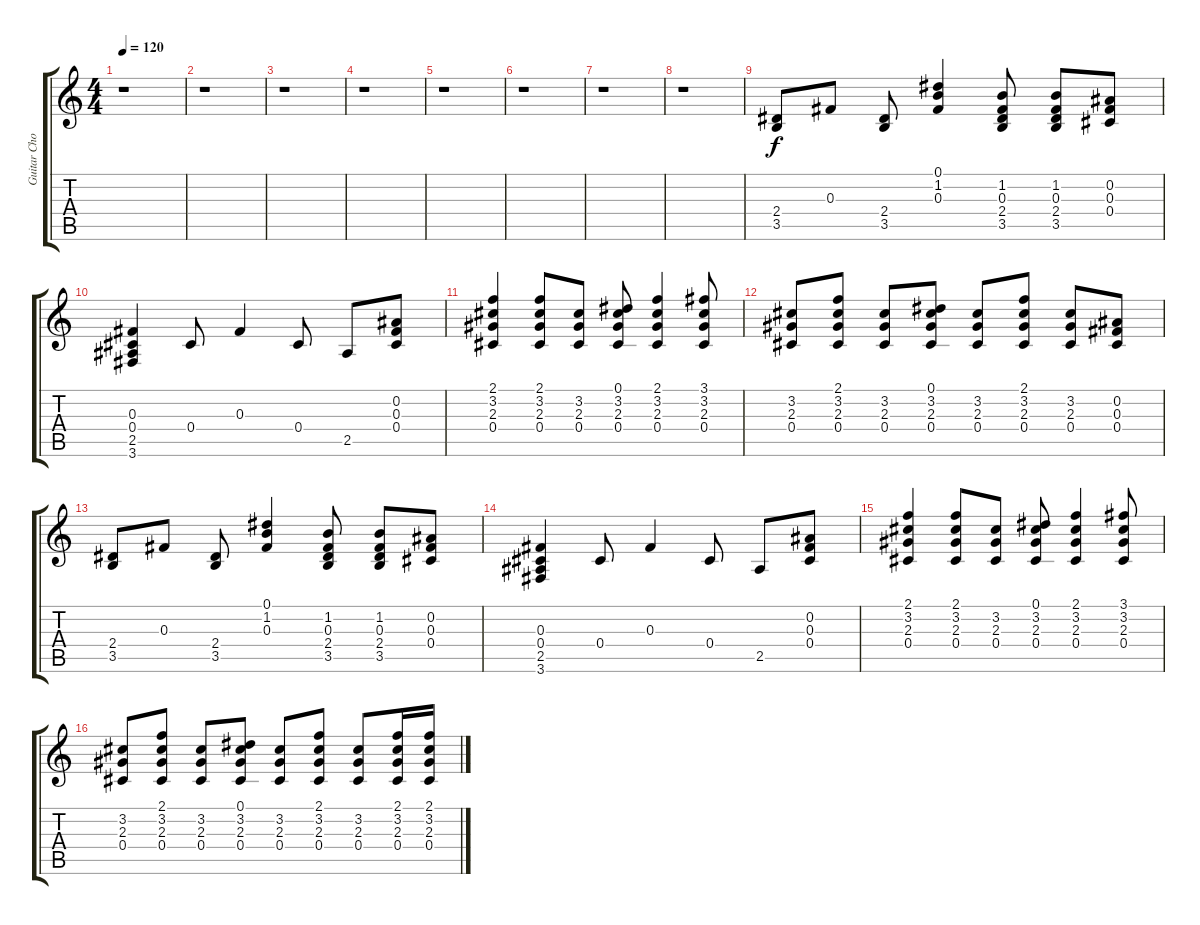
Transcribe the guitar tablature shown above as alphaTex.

\track ("Guitar Chorus (Duff)" "Guitar Cho") {instrument acousticguitarnylon}
\staff {score tabs}
\tuning (Eb4 Bb3 Gb3 Db3 Ab2 Eb2) {hide}
\ts (4 4)
\tempo 120
\clef g2
\ks c
r.1{dy f} |
r.1 |
r.1 |
r.1 |
r.1 |
r.1 |
r.1 |
r.1 |
(2.4 3.5).8 0.3.8 (2.4 3.5).8 (0.1 1.2 0.3).4 (1.2 0.3 2.4 3.5).8 (1.2 0.3 2.4 3.5).8 (0.2 0.3 0.4).8 |
(0.3 0.4 2.5 3.6).4 0.4.8 0.3.4 0.4.8 2.5.8 (0.2 0.3 0.4).8 |
(2.1 3.2 2.3 0.4).4 (2.1 3.2 2.3 0.4).8 (3.2 2.3 0.4).8 (0.1 3.2 2.3 0.4).8 (2.1 3.2 2.3 0.4).4 (3.1 3.2 2.3 0.4).8 |
(3.2 2.3 0.4).8 (2.1 3.2 2.3 0.4).8 (3.2 2.3 0.4).8 (0.1 3.2 2.3 0.4).8 (3.2 2.3 0.4).8 (2.1 3.2 2.3 0.4).8 (3.2 2.3 0.4).8 (0.2 0.3 0.4).8 |
(2.4 3.5).8 0.3.8 (2.4 3.5).8 (0.1 1.2 0.3).4 (1.2 0.3 2.4 3.5).8 (1.2 0.3 2.4 3.5).8 (0.2 0.3 0.4).8 |
(0.3 0.4 2.5 3.6).4 0.4.8 0.3.4 0.4.8 2.5.8 (0.2 0.3 0.4).8 |
(2.1 3.2 2.3 0.4).4 (2.1 3.2 2.3 0.4).8 (3.2 2.3 0.4).8 (0.1 3.2 2.3 0.4).8 (2.1 3.2 2.3 0.4).4 (3.1 3.2 2.3 0.4).8 |
(3.2 2.3 0.4).8 (2.1 3.2 2.3 0.4).8 (3.2 2.3 0.4).8 (0.1 3.2 2.3 0.4).8 (3.2 2.3 0.4).8 (2.1 3.2 2.3 0.4).8 (3.2 2.3 0.4).8 (2.1 3.2 2.3 0.4).16 (2.1 3.2 2.3 0.4).16
